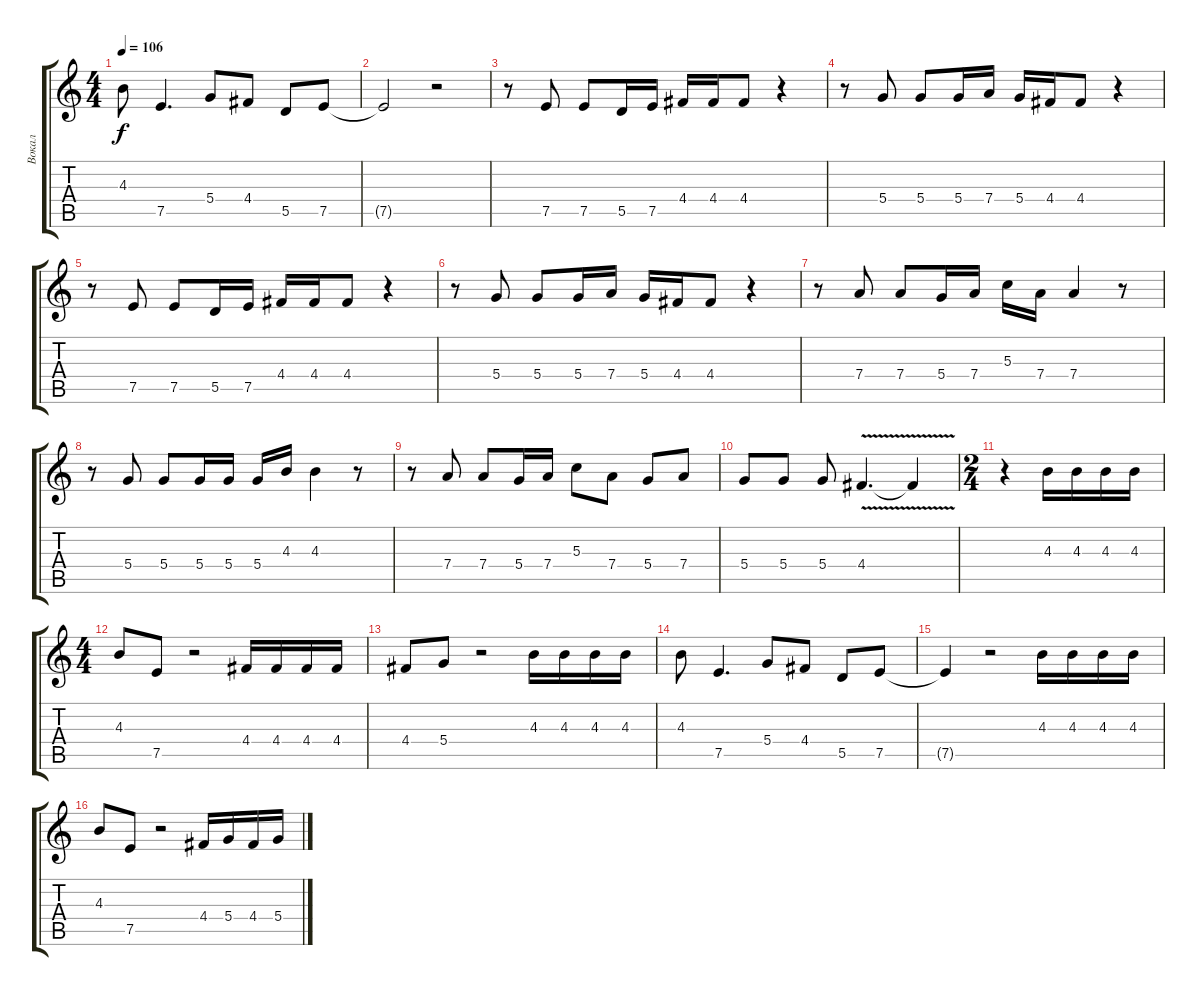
\track ("Вокал" "Вокал") {instrument overdrivenguitar}
\staff {score tabs}
\tuning (E4 B3 G3 D3 A2 E2) {hide}
\ts (4 4)
\tempo 106
\clef g2
\ks c
4.3.8{dy f} 7.5.4{d} 5.4.8 4.4.8 5.5.8 7.5.8 |
7.5{t}.2 r.2 |
r.8 7.5.8 7.5.8 5.5.16 7.5.16 4.4.16 4.4.16 4.4.8 r.4 |
r.8 5.4.8 5.4.8 5.4.16 7.4.16 5.4.16 4.4.16 4.4.8 r.4 |
r.8 7.5.8 7.5.8 5.5.16 7.5.16 4.4.16 4.4.16 4.4.8 r.4 |
r.8 5.4.8 5.4.8 5.4.16 7.4.16 5.4.16 4.4.16 4.4.8 r.4 |
r.8 7.4.8 7.4.8 5.4.16 7.4.16 5.3.16 7.4.16 7.4.4 r.8 |
r.8 5.4.8 5.4.8 5.4.16 5.4.16 5.4.16 4.3.16 4.3.4 r.8 |
r.8 7.4.8 7.4.8 5.4.16 7.4.16 5.3.8 7.4.8 5.4.8 7.4.8 |
5.4.8 5.4.8 5.4.8 4.4{v}.4{d} 4.4{t}.4 |
\ts (2 4)
r.4 4.3.16 4.3.16 4.3.16 4.3.16 |
\ts (4 4)
4.3.8 7.5.8 r.2 4.4.16 4.4.16 4.4.16 4.4.16 |
4.4.8 5.4.8 r.2 4.3.16 4.3.16 4.3.16 4.3.16 |
4.3.8 7.5.4{d} 5.4.8 4.4.8 5.5.8 7.5.8 |
7.5{t}.4 r.2 4.3.16 4.3.16 4.3.16 4.3.16 |
4.3.8 7.5.8 r.2 4.4.16 5.4.16 4.4.16 5.4.16
